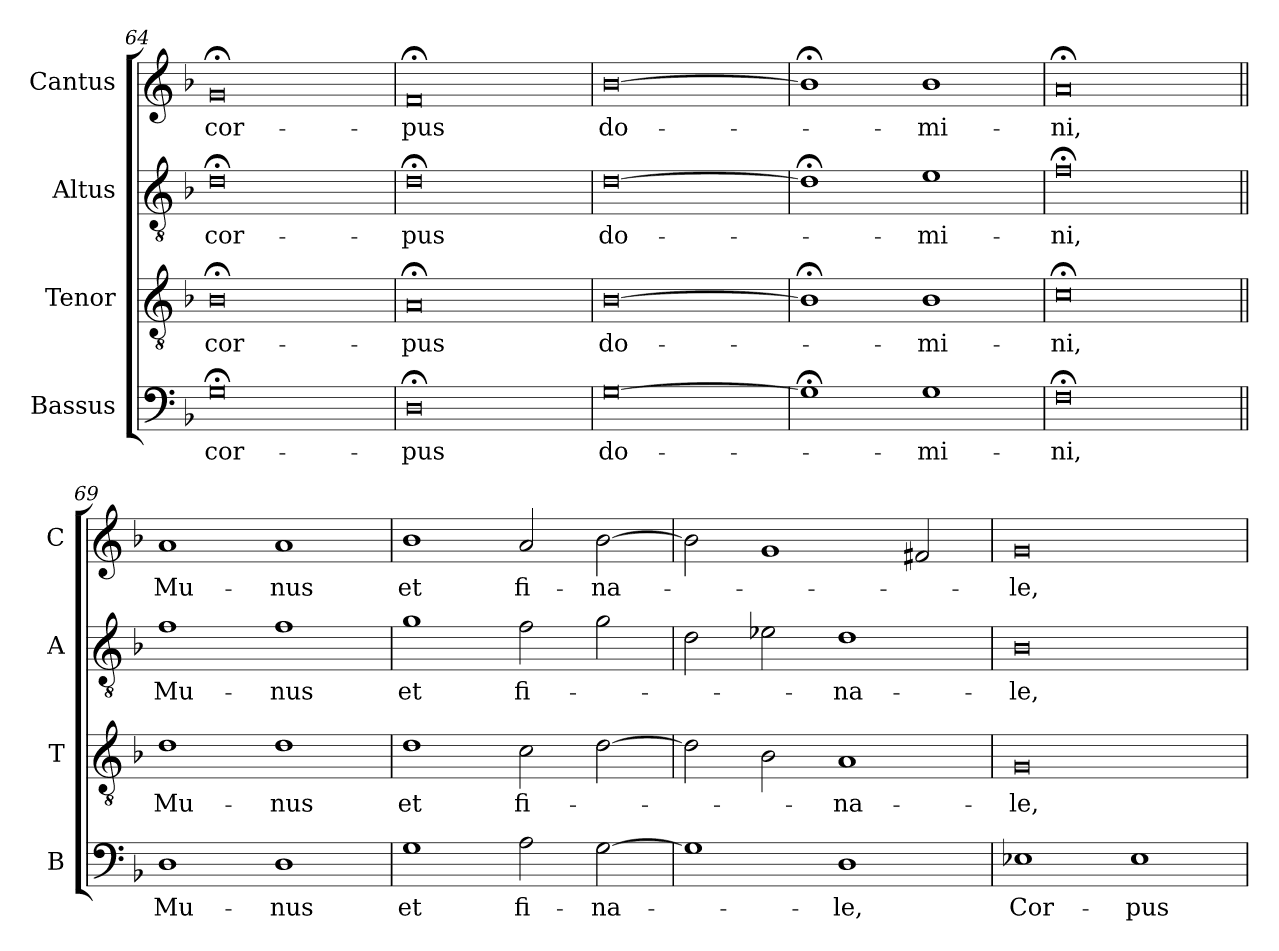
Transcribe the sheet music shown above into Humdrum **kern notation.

**kern	**text	**kern	**text	**kern	**text	**kern	**text
*part4	*part4	*part3	*part3	*part2	*part2	*part1	*part1
*staff4	*staff4	*staff3	*staff3	*staff2	*staff2	*staff1	*staff1
*I"Bassus	*	*I"Tenor	*	*I"Altus	*	*I"Cantus	*
*I'B	*	*I'T	*	*I'A	*	*I'C	*
*clefF4	*	*clefGv2	*	*clefGv2	*	*clefG2	*
*k[b-]	*	*k[b-]	*	*k[b-]	*	*k[b-]	*
*F:	*	*F:	*	*F:	*	*F:	*
=64	=64	=64	=64	=64	=64	=64	=64
0G;<\	cor-	0B-;<\	cor-	0d;<\	cor-	0g;</	cor-
=65	=65	=65	=65	=65	=65	=65	=65
0D;<\	-pus	0A;</	-pus	0d;<\	-pus	0f;</	-pus
=66	=66	=66	=66	=66	=66	=66	=66
[0G\	do-	[0B-\	do-	[0d\	do-	[0b-\	do-
=67	=67	=67	=67	=67	=67	=67	=67
1G;<\]	.	1B-;<\]	.	1d;<\]	.	1b-;<\]	.
1G\	-mi-	1B-\	-mi-	1e\	-mi-	1b-\	-mi-
=68	=68	=68	=68	=68	=68	=68	=68
0F;<\	-ni,	0c;<\	-ni,	0f;<\	-ni,	0a;</	-ni,
=69||	=69||	=69||	=69||	=69||	=69||	=69||	=69||
1D\	Mu-	1d\	Mu-	1f\	Mu-	1a/	Mu-
1D\	-nus	1d\	-nus	1f\	-nus	1a/	-nus
=70	=70	=70	=70	=70	=70	=70	=70
1G\	et	1d\	et	1g\	et	1b-\	et
2A\	fi-	2c\	fi-	2f\	fi-	2a/	fi-
[2G\	-na-	[2d\	.	2g\	.	[2b-\	-na-
!!LO:LB:g=z
=71	=71	=71	=71	=71	=71	=71	=71
1G\]	.	2d\]	.	2d\	.	2b-\]	.
.	.	2B-\	.	2e-X\	.	1g/	.
1D\	-le,	1A/	-na-	1d\	-na-	.	.
.	.	.	.	.	.	2f#X/	.
=72	=72	=72	=72	=72	=72	=72	=72
1E-X\	Cor-	0G/	-le,	0B-\	-le,	0g/	-le,
1E-\	-pus	.	.	.	.	.	.
=	=	=	=	=	=	=	=
*-	*-	*-	*-	*-	*-	*-	*-
